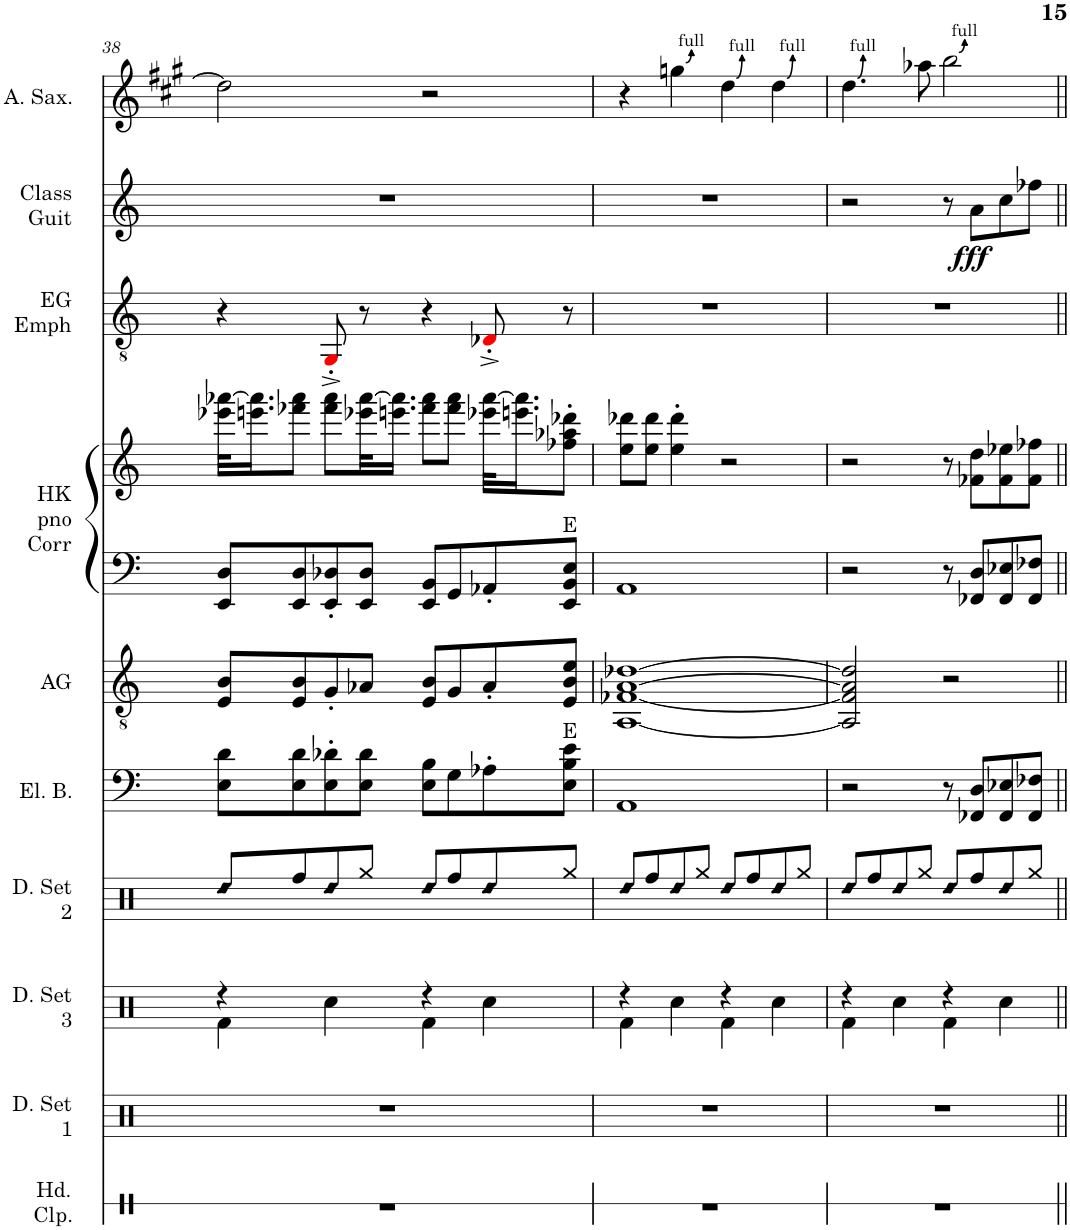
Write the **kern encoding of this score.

**kern	**kern	**kern	**kern	**kern	**kern	**kern	**kern	**kern	**kern	**dynam	**kern
*part10	*part9	*part8	*part7	*part6	*part5	*part4	*part4	*part3	*part2	*part2	*part1
*staff11	*staff10	*staff9	*staff8	*staff7	*staff6	*staff5	*staff4	*staff3	*staff2	*staff2	*staff1
*I"Hd.  Clp	*I"D. Set 1	*I"D. Set 3	*I"D. Set 2	*I"El. B.	*I"AG	*I"HK pno Corr	*	*I"EG Emph	*I"Class Guit	*	*I"A. Sax.
*I'Hd.  Clp.	*I'D. Set 1	*I'D. Set 3	*I'D. Set 2	*I'El. B.	*I'AG	*I'HK pno Corr	*	*I'EG Emph	*I'Class Guit	*	*I'A. Sax.
!!LO:PB:g=z
*clefX	*clefX	*clefX	*clefX	*clefF4	*clefGv2	*clefF4	*clefG2	*clefGv2	*clefG2	*	*clefG2
*	*	*	*	*Trd7c12	*	*	*	*	*	*	*Trd5c9
*k[]	*k[]	*k[]	*k[]	*k[]	*k[]	*k[]	*k[]	*k[]	*k[]	*	*k[f#c#g#]
*M4/4	*M4/4	*M4/4	*M4/4	*M4/4	*M4/4	*M4/4	*M4/4	*M4/4	*M4/4	*	*M4/4
=38	=38	=38	=38	=38	=38	=38	=38	=38	=38	=38	=38
*	*	*^	*	*	*	*	*	*	*	*	*
!	!	!	!	!LO:N:head=diamond	!	!	!	!	!	!	!	!
1r	1r	4r	4Rf\	8Rdd/L	8E\ 8d\L	8E/ 8B/L	8EE/ 8D/L	32eee-X\ [32aaa-X\KLL	4r	1r	.	2dd\]
.	.	.	.	.	.	.	.	16.eeen\ 16.aaa-\]J	.	.	.	.
.	.	.	.	8Rff/	8E\ 8d\	8E/ 8B/	8EE/ 8D/	8fff-X\ 8aaa-\J	.	.	.	.
!	!	!	!	!LO:N:head=diamond	!	!	!	!	!	!	!	!
.	.	4Rcc\	4ryy	8Rdd/	8E\' 8d-X\'	8G'/	8EE/' 8D-X/'	8fff-\ 8aaa-\L	8GG'^i/	.	.	.
.	.	.	.	8Rgg/J	8E\ 8d-\J	8A-X/J	8EE/ 8D-/J	32eee-X\ [32aaa-\KL	8r	.	.	.
.	.	.	.	.	.	.	.	16.eeen\ 16.aaa-\]JJ	.	.	.	.
!	!	!	!	!LO:N:head=diamond	!	!	!	!	!	!	!	!
.	.	4r	4Rf\	8Rdd/L	8E\ 8B\L	8E/ 8B/L	8EE/ 8BB/L	8fff-\ 8aaa-\L	4r	.	.	2r
.	.	.	.	8Rff/	8G\	8G/	8GG/	8fff-\ 8aaa-\J	.	.	.	.
!	!	!	!	!LO:N:head=diamond	!	!	!	!	!	!	!	!
.	.	4Rcc\	4ryy	8Rdd/	8A-X'\	8A-'/	8AA-X'/	32eee-X\ [32aaa-\KLL	8D-X'^i/	.	.	.
.	.	.	.	.	.	.	.	16.eeen\ 16.aaa-\]J	.	.	.	.
!	!	!	!	!	!	!	!LO:TX:a:t=E	!	!	!	!	!
!	!	!	!	!	!LO:TX:a:t=E	!	!	!	!	!	!	!
.	.	.	.	8Rgg/J	8E\ 8B\ 8e\J	8E/ 8B/ 8e/J	8EE/ 8BB/ 8E/J	8ff-X\' 8aa-X\' 8ddd-X\'J	8r	.	.	.
=39	=39	=39	=39	=39	=39	=39	=39	=39	=39	=39	=39	=39
!	!	!	!	!LO:N:head=diamond	!	!	!	!	!	!	!	!
1r	1r	4r	4Rf\	8Rdd/L	1AA	[1AA [1F-X [1A [1d-X	1AA	8ee\ 8ddd-X\L	1r	1r	.	4r
.	.	.	.	8Rff/	.	.	.	8ee\ 8ddd-\J	.	.	.	.
!	!	!	!	!LO:N:head=diamond	!	!	!	!	!	!	!	!
.	.	4Rcc\	4ryy	8Rdd/	.	.	.	4ee\' 4ddd-\'	.	.	.	4ggn\
.	.	.	.	8Rgg/J	.	.	.	.	.	.	.	.
!	!	!	!	!LO:N:head=diamond	!	!	!	!	!	!	!	!
.	.	4r	4Rf\	8Rdd/L	.	.	.	2r	.	.	.	4dd\
.	.	.	.	8Rff/	.	.	.	.	.	.	.	.
!	!	!	!	!LO:N:head=diamond	!	!	!	!	!	!	!	!
.	.	4Rcc\	4ryy	8Rdd/	.	.	.	.	.	.	.	4dd\
.	.	.	.	8Rgg/J	.	.	.	.	.	.	.	.
=40	=40	=40	=40	=40	=40	=40	=40	=40	=40	=40	=40	=40
!	!	!	!	!LO:N:head=diamond	!	!	!	!	!	!	!	!
1r	1r	4r	4Rf\	8Rdd/L	2r	2AA/] 2F-/] 2A/] 2d-/]	2r	2r	1r	2r	.	4.dd\
.	.	.	.	8Rff/	.	.	.	.	.	.	.	.
!	!	!	!	!LO:N:head=diamond	!	!	!	!	!	!	!	!
.	.	4Rcc\	4ryy	8Rdd/	.	.	.	.	.	.	.	.
.	.	.	.	8Rgg/J	.	.	.	.	.	.	.	8aa-X\
!	!	!	!	!LO:N:head=diamond	!	!	!	!	!	!	!	!
.	.	4r	4Rf\	8Rdd/L	8r	2r	8r	8r	.	8r	.	2bb\
!	!	!	!	!	!	!	!	!	!	!	!LO:DY:b	!
.	.	.	.	8Rff/	8FF-X/ 8D/L	.	8FF-X/ 8D/L	8f-X\ 8dd\L	.	8a\L	fff	.
!	!	!	!	!LO:N:head=diamond	!	!	!	!	!	!	!	!
.	.	4Rcc\	4ryy	8Rdd/	8FF-/ 8E-X/	.	8FF-/ 8E-X/	8f-\ 8ee-X\	.	8cc\	.	.
.	.	.	.	8Rgg/J	8FF-/ 8F-X/J	.	8FF-/ 8F-X/J	8f-\ 8ff-X\J	.	8ff-X\J	.	.
*	*	*v	*v	*	*	*	*	*	*	*	*	*
=||	=||	=||	=||	=||	=||	=||	=||	=||	=||	=||	=||
*-	*-	*-	*-	*-	*-	*-	*-	*-	*-	*-	*-
